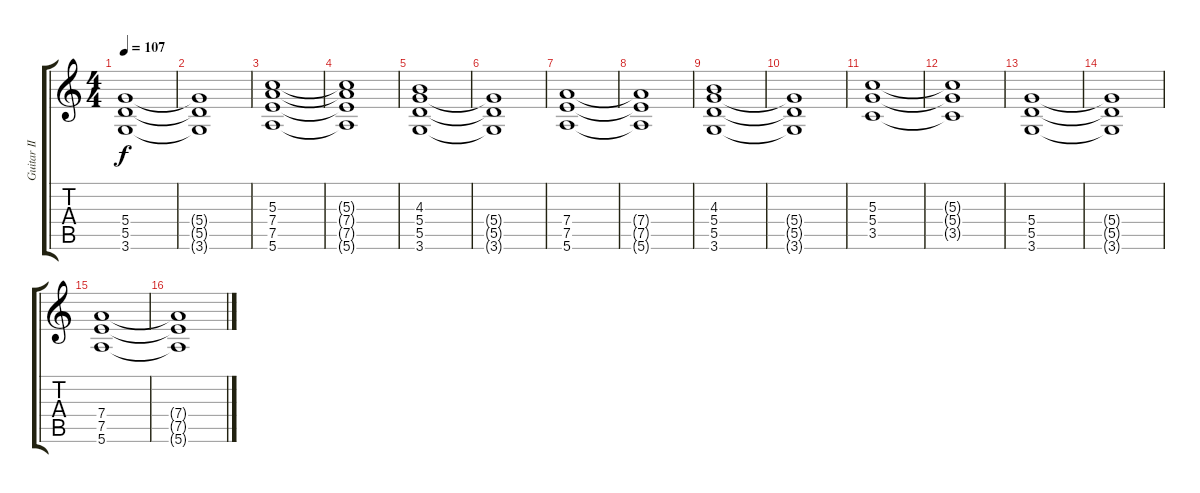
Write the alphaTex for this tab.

\track ("Guitar II" "Guitar II") {instrument distortionguitar}
\staff {score tabs}
\tuning (E4 B3 G3 D3 A2 E2) {hide}
\ts (4 4)
\tempo 107
\clef g2
\ks c
(5.4 5.5 3.6).1{dy f} |
(5.4{t} 5.5{t} 3.6{t}).1 |
(5.3 7.4 7.5 5.6).1 |
(5.3{t} 7.4{t} 7.5{t} 5.6{t}).1 |
(4.3 5.4 5.5 3.6).1 |
(5.4{t} 5.5{t} 3.6{t}).1 |
(7.4 7.5 5.6).1 |
(7.4{t} 7.5{t} 5.6{t}).1 |
(4.3 5.4 5.5 3.6).1 |
(5.4{t} 5.5{t} 3.6{t}).1 |
(5.3 5.4 3.5).1 |
(5.3{t} 5.4{t} 3.5{t}).1 |
(5.4 5.5 3.6).1 |
(5.4{t} 5.5{t} 3.6{t}).1 |
(7.4 7.5 5.6).1 |
(7.4{t} 7.5{t} 5.6{t}).1
